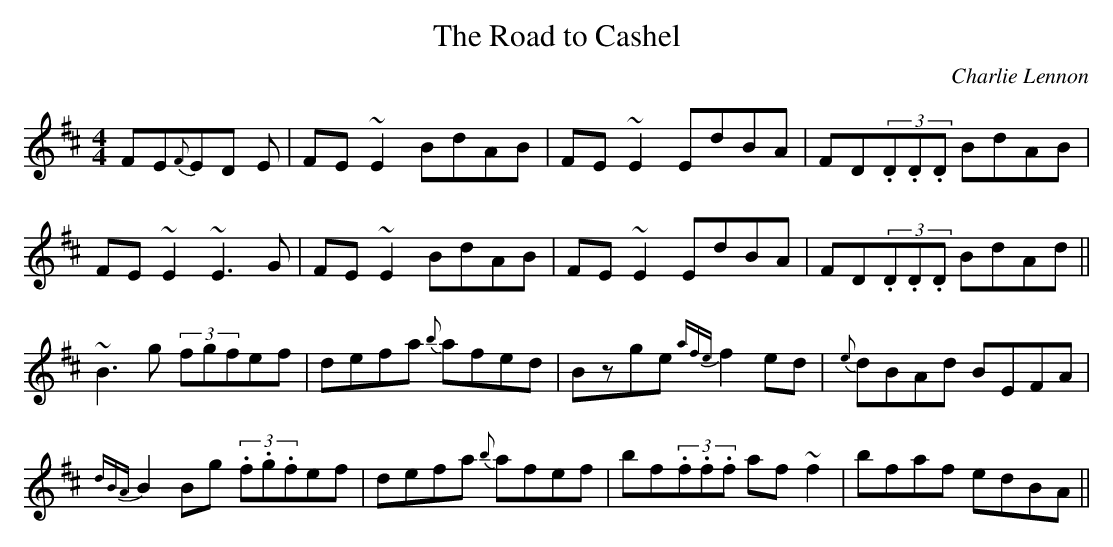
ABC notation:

X:1
T:The Road to Cashel
C:Charlie Lennon
M:4/4
K:D
FE{F}ED +E3B,3+E | FE~E2 BdAB | FE~E2 EdBA | FD(3.D.D.D BdAB |
FE~E2 ~E3G | FE~E2 BdAB | FE~E2 EdBA | FD(3.D.D.D BdAd ||
~B3g (3fgfef | defa {b}afed | Bzge {afe}f2ed | {e}dBAd BEFA |
{dBA}B2 Bg (3.f.g.fef | defa {b}afef | bf(3.f.f.f af~f2 | bfaf edBA ||
